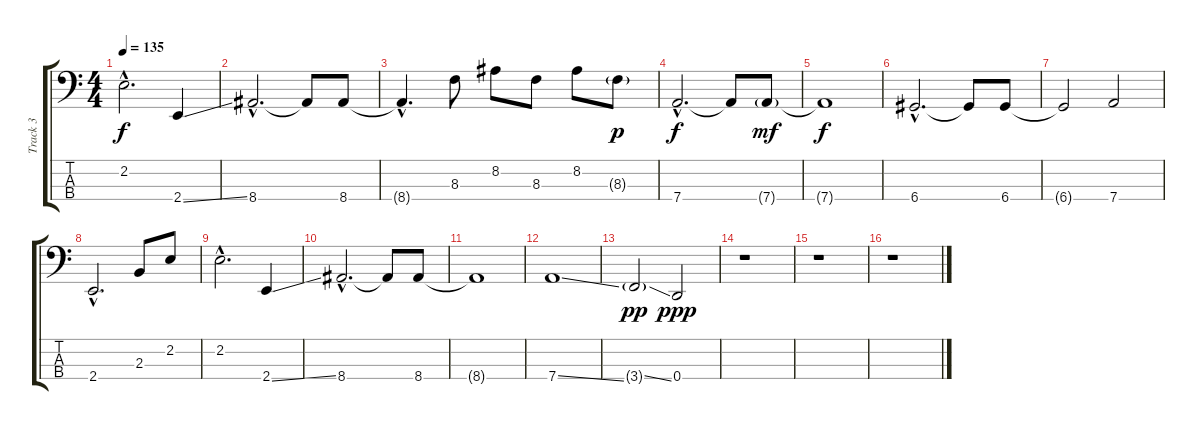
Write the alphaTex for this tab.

\track ("Track 3" "Track 3") {instrument electricbassfinger}
\staff {score tabs}
\tuning (G2 D2 A1 D1) {hide}
\ts (4 4)
\tempo 135
\clef f4
\ks c
2.2{hac}.2{d dy f} 2.4{ss}.4 |
8.4{hac}.2{d} 8.4{t}.8 8.4.8 |
8.4{hac t}.4{d} 8.3.8 8.2.8 8.3.8 8.2.8 8.3{g}.8{dy p} |
7.4{hac}.2{d dy f} 7.4{t}.8 7.4{g}.8{dy mf} |
7.4{t}.1{dy f} |
6.4{hac}.2{d} 6.4{t}.8 6.4.8 |
6.4{t}.2 7.4.2 |
2.4{hac}.2{d} 2.3.8 2.2.8 |
2.2{hac}.2{d} 2.4{ss}.4 |
8.4{hac}.2{d} 8.4{t}.8 8.4.8 |
8.4{t}.1 |
7.4{ss}.1 |
3.4{ss g}.2{dy pp} 0.4.2{dy ppp} |
r.1 |
r.1 |
r.1
